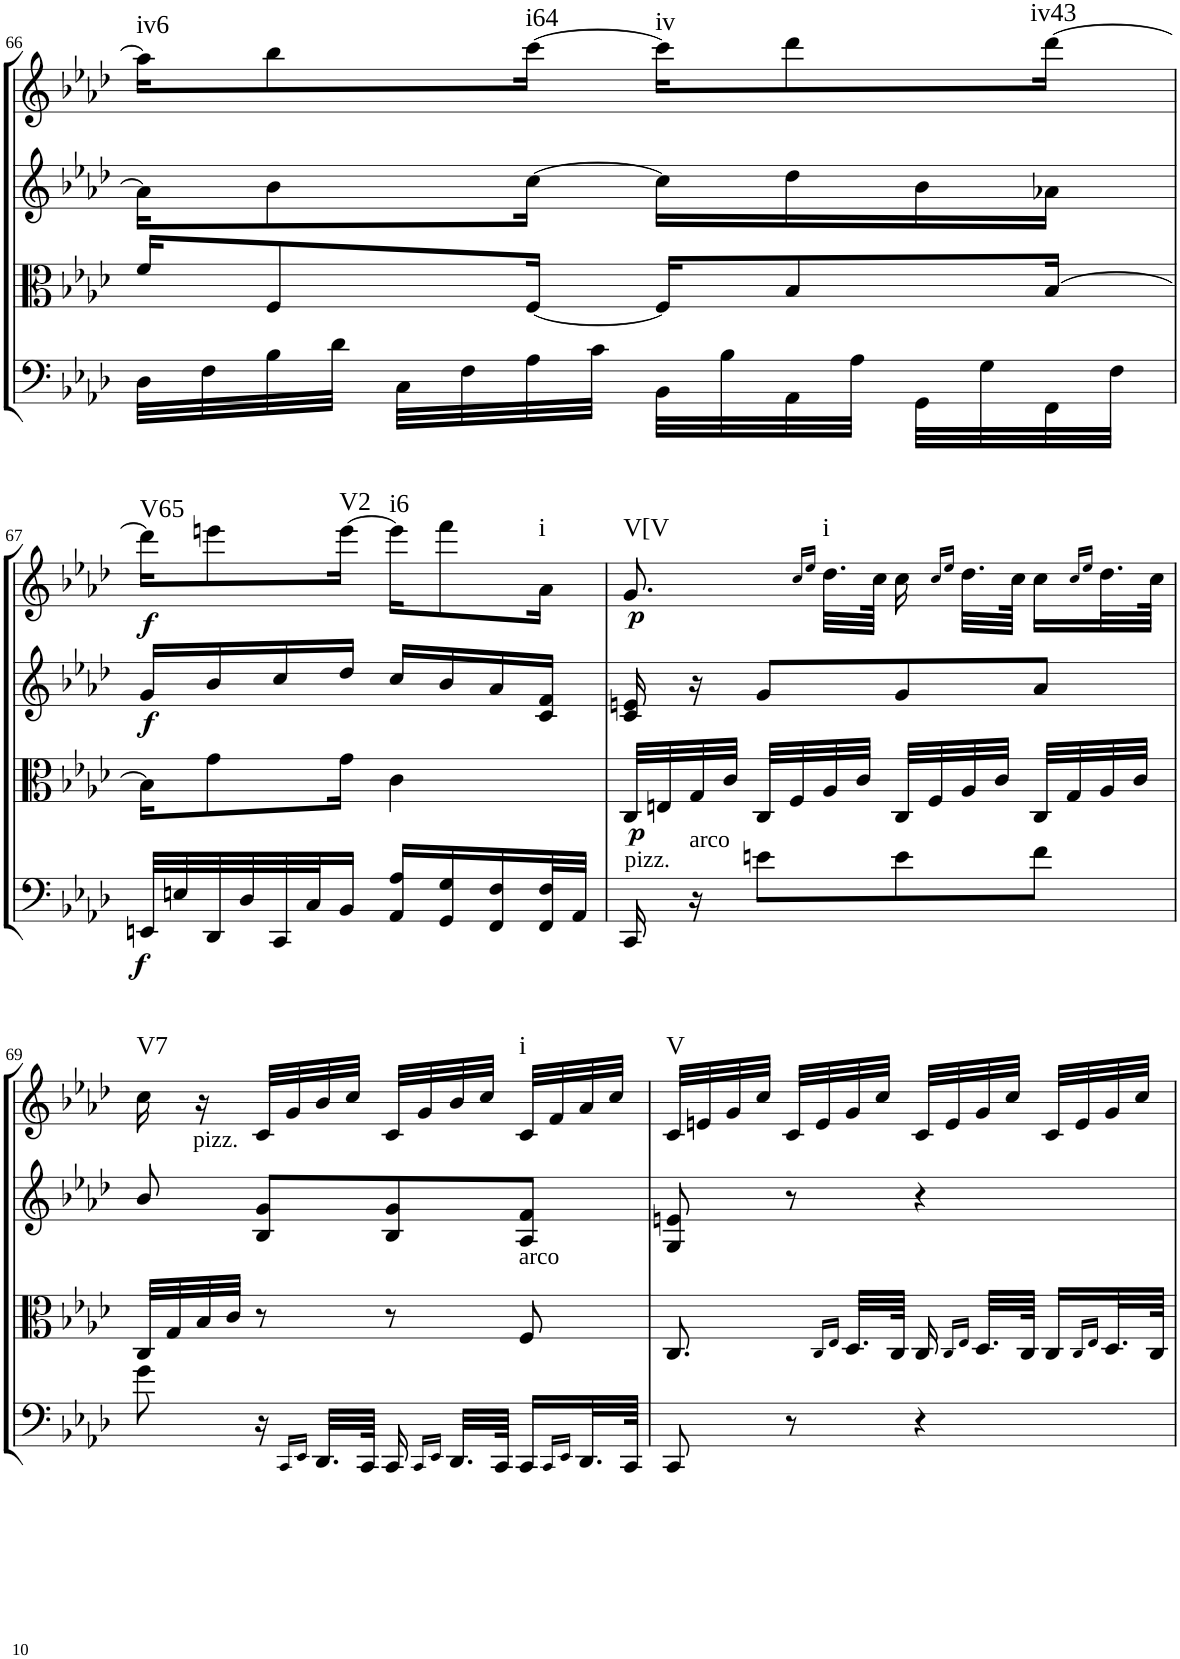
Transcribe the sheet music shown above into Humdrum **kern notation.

**kern	**dynam	**kern	**dynam	**kern	**dynam	**kern	**dynam	**harte
*part4	*part4	*part3	*part3	*part2	*part2	*part1	*part1	*part1
*staff4	*staff4	*staff3	*staff3	*staff2	*staff2	*staff1	*staff1	*
*I"Cello	*	*I"Viola	*	*I"2nd Violin	*	*I"1st Violin	*	*
*	*	*I'Vla	*	*I'Vln	*	*I'Vln	*	*
!!LO:PB:g=z
*clefF4	*	*clefC3	*	*clefG2	*	*clefG2	*	*
*k[b-e-a-d-]	*	*k[b-e-a-d-]	*	*k[b-e-a-d-]	*	*k[b-e-a-d-]	*	*
*f:	*	*f:	*	*f:	*	*f:	*	*
*M2/4	*	*M2/4	*	*M2/4	*	*M2/4	*	*
=66	=66	=66	=66	=66	=66	=66	=66	=66
!	!	!	!	!	!	!	!	!LO:H:kt=iv6
32D-\LLL	.	16f/KL	.	16a\KL]	.	16aa\KL]	.	N
32F\	.	.	.	.	.	.	.	.
32B-\	.	8F/	.	8b-\	.	8bb-\	.	.
32d-\JJJ	.	.	.	.	.	.	.	.
32C\LLL	.	.	.	.	.	.	.	.
32F\	.	.	.	.	.	.	.	.
!	!	!	!	!	!	!	!	!LO:H:kt=i64
32A-\	.	[16F/Jk	.	[16cc\Jk	.	[16ccc\Jk	.	N
32c\JJJ	.	.	.	.	.	.	.	.
!	!	!	!	!	!	!	!	!LO:H:kt=iv
32BB-\LLL	.	16F/KL]	.	16cc\LL]	.	16ccc\KL]	.	N
32B-\	.	.	.	.	.	.	.	.
32AA-\	.	8B-/	.	16dd-\	.	8ddd-\	.	.
32A-\JJJ	.	.	.	.	.	.	.	.
32GG\LLL	.	.	.	16b-\	.	.	.	.
32G\	.	.	.	.	.	.	.	.
!	!	!	!	!	!	!	!	!LO:H:kt=iv43
32FF\	.	[16B-/Jk	.	16a-X\JJ	.	[16ddd-\Jk	.	N
32F\JJJ	.	.	.	.	.	.	.	.
!!LO:LB:g=z
=67	=67	=67	=67	=67	=67	=67	=67	=67
!	!LO:DY:b	!	!	!	!LO:DY:b	!	!LO:DY:b	!LO:H:kt=V65
32EEn/LLL	f	16B-\KL]	.	16g/LL	f	16ddd-\KL]	f	N
32En/	.	.	.	.	.	.	.	.
32DD-/	.	8g\	.	16b-/	.	8eeen\	.	.
32D-/	.	.	.	.	.	.	.	.
32CC/	.	.	.	16cc/	.	.	.	.
32C/J	.	.	.	.	.	.	.	.
!	!	!	!	!	!	!	!	!LO:H:kt=V2
16BB-/JJ	.	16g\Jk	.	16dd-/JJ	.	[16eee\Jk	.	N
!	!	!	!	!	!	!	!	!LO:H:kt=i6
16AA-/ 16A-/LL	.	4c\	.	16cc/LL	.	16eee\KL]	.	N
16GG/ 16G/	.	.	.	16b-/	.	8fff\	.	.
16FF/ 16F/	.	.	.	16a-/	.	.	.	.
!	!	!	!	!	!	!	!	!LO:H:kt=i
32FF/ 32F/L	.	.	.	16c/ 16f/JJ	.	16a-\Jk	.	N
32AA-/JJJ	.	.	.	.	.	.	.	.
=68	=68	=68	=68	=68	=68	=68	=68	=68
!	!	!LO:TX:b:t=pizz.	!	!	!	!	!	!
!	!	!	!LO:DY:b	!	!	!	!LO:DY:b	!LO:H:kt=V[V
16CC/	.	32C/LLL	p	16c/ 16en/	.	8.g/	p	N
.	.	32En/	.	.	.	.	.	.
!LO:TX:a:t=arco	!	!	!	!	!	!	!	!
16r	.	32G/	.	16r	.	.	.	.
.	.	32c/JJJ	.	.	.	.	.	.
8en\L	.	32C/LLL	.	8g/L	.	.	.	.
.	.	32F/	.	.	.	.	.	.
.	.	.	.	.	.	16qcc/LL	.	.
.	.	.	.	.	.	16qee-/JJ	.	.
!	!	!	!	!	!	!	!	!LO:H:kt=i
.	.	32A-/	.	.	.	32.dd-\LLL	.	N
.	.	32c/JJJ	.	.	.	.	.	.
.	.	.	.	.	.	64cc\JJJk	.	.
8e\	.	32C/LLL	.	8g/	.	16cc\	.	.
.	.	32F/	.	.	.	.	.	.
.	.	.	.	.	.	16qcc/LL	.	.
.	.	.	.	.	.	16qee-/JJ	.	.
.	.	32A-/	.	.	.	32.dd-\LLL	.	.
.	.	32c/JJJ	.	.	.	.	.	.
.	.	.	.	.	.	64cc\JJJk	.	.
8f\J	.	32C/LLL	.	8a-/J	.	16cc\LL	.	.
.	.	32G/	.	.	.	.	.	.
.	.	.	.	.	.	16qcc/LL	.	.
.	.	.	.	.	.	16qee-/JJ	.	.
.	.	32A-/	.	.	.	32.dd-\L	.	.
.	.	32c/JJJ	.	.	.	.	.	.
.	.	.	.	.	.	64cc\JJJk	.	.
!!LO:LB:g=z
=69	=69	=69	=69	=69	=69	=69	=69	=69
!	!	!	!	!	!	!	!	!LO:H:kt=V7
8g\	.	32C/LLL	.	8b-/	.	16cc\	.	N
.	.	32G/	.	.	.	.	.	.
!	!	!	!	!	!	!LO:TX:b:t=pizz.	!	!
.	.	32B-/	.	.	.	16r	.	.
.	.	32c/JJJ	.	.	.	.	.	.
16r	.	8r	.	8B-/ 8g/L	.	32c/LLL	.	.
.	.	.	.	.	.	32g/	.	.
16qCC/LL	.	.	.	.	.	.	.	.
16qEE-/JJ	.	.	.	.	.	.	.	.
32.DD-/LLL	.	.	.	.	.	32b-/	.	.
.	.	.	.	.	.	32cc/JJJ	.	.
64CC/JJJk	.	.	.	.	.	.	.	.
16CC/	.	8r	.	8B-/ 8g/	.	32c/LLL	.	.
.	.	.	.	.	.	32g/	.	.
16qCC/LL	.	.	.	.	.	.	.	.
16qEE-/JJ	.	.	.	.	.	.	.	.
32.DD-/LLL	.	.	.	.	.	32b-/	.	.
.	.	.	.	.	.	32cc/JJJ	.	.
64CC/JJJk	.	.	.	.	.	.	.	.
!	!	!LO:TX:a:t=arco	!	!	!	!	!	!LO:H:kt=i
16CC/LL	.	8F/	.	8A-/ 8f/J	.	32c/LLL	.	N
.	.	.	.	.	.	32f/	.	.
16qCC/LL	.	.	.	.	.	.	.	.
16qEE-/JJ	.	.	.	.	.	.	.	.
32.DD-/L	.	.	.	.	.	32a-/	.	.
.	.	.	.	.	.	32cc/JJJ	.	.
64CC/JJJk	.	.	.	.	.	.	.	.
=70	=70	=70	=70	=70	=70	=70	=70	=70
!	!	!	!	!	!	!	!	!LO:H:kt=V
8CC/	.	8.C/	.	8G/ 8en/	.	32c/LLL	.	N
.	.	.	.	.	.	32en/	.	.
.	.	.	.	.	.	32g/	.	.
.	.	.	.	.	.	32cc/JJJ	.	.
8r	.	.	.	8r	.	32c/LLL	.	.
.	.	.	.	.	.	32e/	.	.
.	.	16qC/LL	.	.	.	.	.	.
.	.	16qE-/JJ	.	.	.	.	.	.
.	.	32.D-/LLL	.	.	.	32g/	.	.
.	.	.	.	.	.	32cc/JJJ	.	.
.	.	64C/JJJk	.	.	.	.	.	.
4r	.	16C/	.	4r	.	32c/LLL	.	.
.	.	.	.	.	.	32e/	.	.
.	.	16qC/LL	.	.	.	.	.	.
.	.	16qE-/JJ	.	.	.	.	.	.
.	.	32.D-/LLL	.	.	.	32g/	.	.
.	.	.	.	.	.	32cc/JJJ	.	.
.	.	64C/JJJk	.	.	.	.	.	.
.	.	16C/LL	.	.	.	32c/LLL	.	.
.	.	.	.	.	.	32e/	.	.
.	.	16qC/LL	.	.	.	.	.	.
.	.	16qE-/JJ	.	.	.	.	.	.
.	.	32.D-/L	.	.	.	32g/	.	.
.	.	.	.	.	.	32cc/JJJ	.	.
.	.	64C/JJJk	.	.	.	.	.	.
=	=	=	=	=	=	=	=	=
*-	*-	*-	*-	*-	*-	*-	*-	*-
